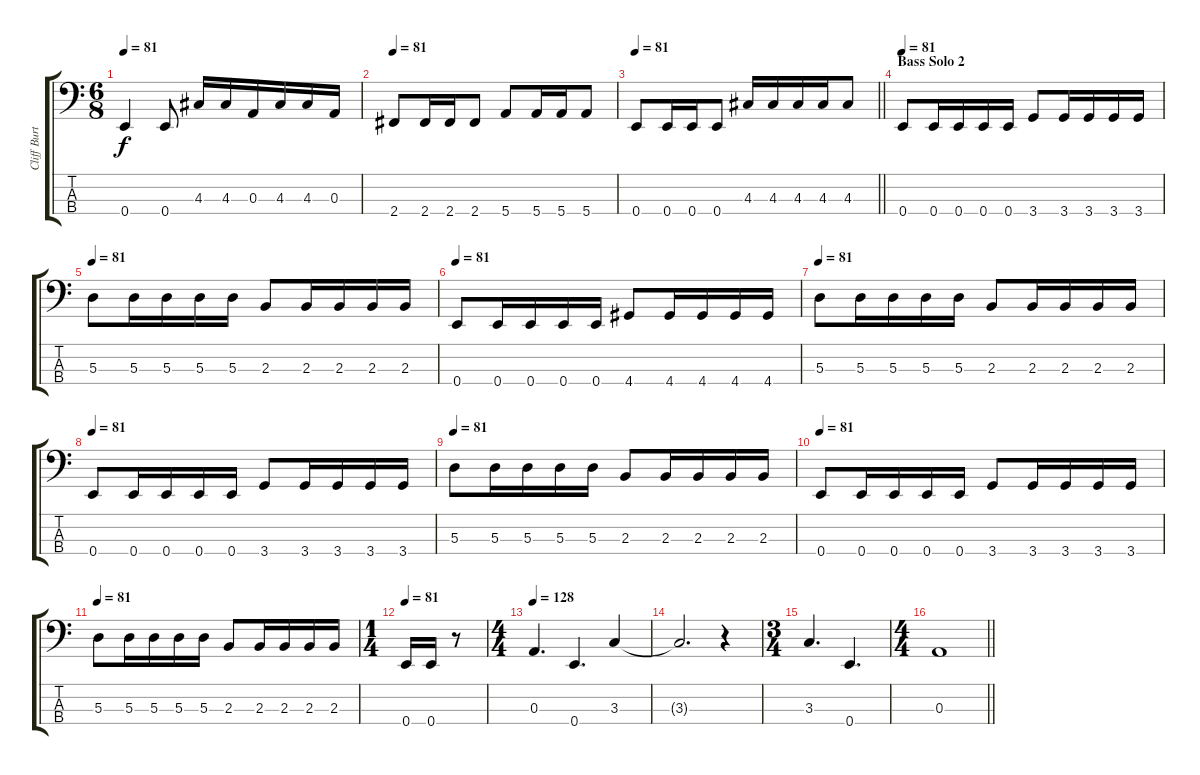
\track ("Cliff Burton (Bass)" "Cliff Burt") {instrument electricbassfinger}
\staff {score tabs}
\tuning (G2 D2 A1 E1) {hide}
\ts (6 8)
\tempo 81
\clef f4
\ks c
0.4.4{dy f} 0.4.8 4.3.16 4.3.16 0.3.16 4.3.16 4.3.16 0.3.16 |
\tempo 81
2.4.8 2.4.16 2.4.16 2.4.8 5.4.8 5.4.16 5.4.16 5.4.8 |
\tempo 81
\barLineRight lightlight
0.4.8 0.4.16 0.4.16 0.4.8 4.3.16 4.3.16 4.3.16 4.3.16 4.3.8 |
\section ("" "Bass Solo 2")
\tempo 81
0.4.8 0.4.16 0.4.16 0.4.16 0.4.16 3.4.8 3.4.16 3.4.16 3.4.16 3.4.16 |
\tempo 81
5.3.8 5.3.16 5.3.16 5.3.16 5.3.16 2.3.8 2.3.16 2.3.16 2.3.16 2.3.16 |
\tempo 81
0.4.8 0.4.16 0.4.16 0.4.16 0.4.16 4.4.8 4.4.16 4.4.16 4.4.16 4.4.16 |
\tempo 81
5.3.8 5.3.16 5.3.16 5.3.16 5.3.16 2.3.8 2.3.16 2.3.16 2.3.16 2.3.16 |
\tempo 81
0.4.8 0.4.16 0.4.16 0.4.16 0.4.16 3.4.8 3.4.16 3.4.16 3.4.16 3.4.16 |
\tempo 81
5.3.8 5.3.16 5.3.16 5.3.16 5.3.16 2.3.8 2.3.16 2.3.16 2.3.16 2.3.16 |
\tempo 81
0.4.8 0.4.16 0.4.16 0.4.16 0.4.16 3.4.8 3.4.16 3.4.16 3.4.16 3.4.16 |
\tempo 81
5.3.8 5.3.16 5.3.16 5.3.16 5.3.16 2.3.8 2.3.16 2.3.16 2.3.16 2.3.16 |
\ts (1 4)
\tempo 81
0.4.16 0.4.16 r.8 |
\ts (4 4)
\tempo 128
0.3.4{d} 0.4.4{d} 3.3.4 |
3.3{t}.2{d} r.4 |
\ts (3 4)
3.3.4{d} 0.4.4{d} |
\ts (4 4)
\barLineRight lightlight
0.3.1
